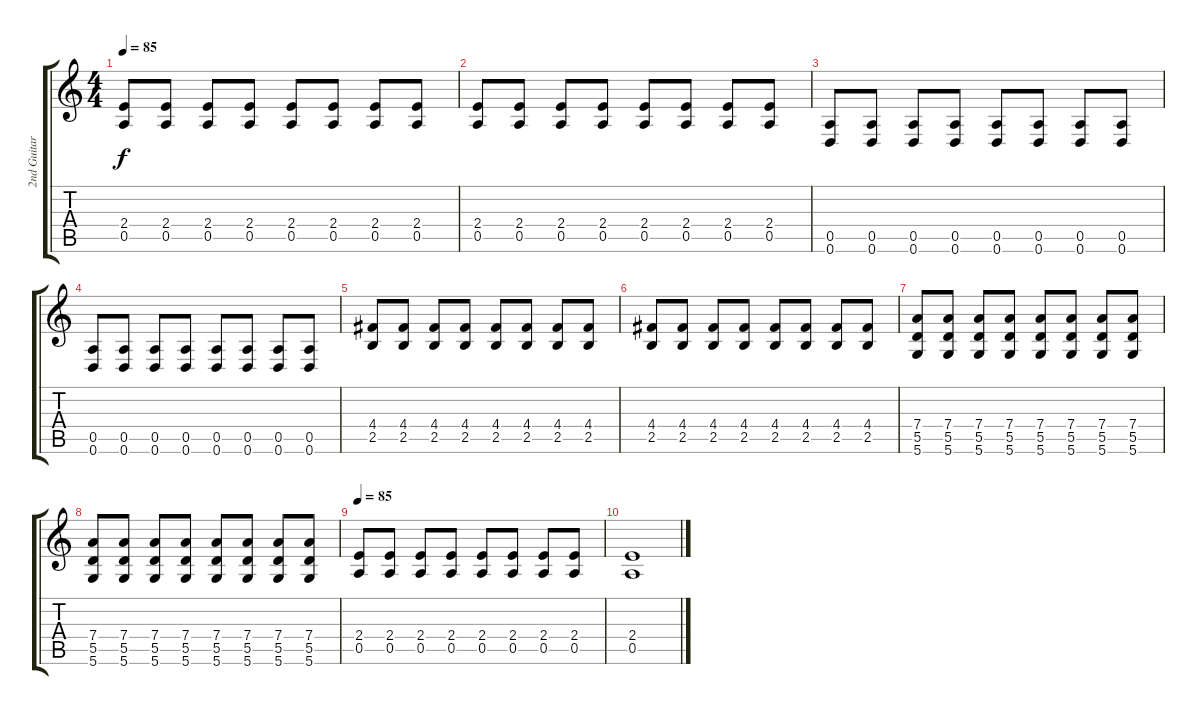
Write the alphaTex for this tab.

\track ("2nd Guitar" "2nd Guitar") {instrument acousticguitarnylon}
\staff {score tabs}
\tuning (E4 B3 G3 D3 A2 D2) {hide}
\ts (4 4)
\tempo 85
\clef g2
\ks c
(2.4 0.5).8{dy f} (2.4 0.5).8 (2.4 0.5).8 (2.4 0.5).8 (2.4 0.5).8 (2.4 0.5).8 (2.4 0.5).8 (2.4 0.5).8 |
(2.4 0.5).8 (2.4 0.5).8 (2.4 0.5).8 (2.4 0.5).8 (2.4 0.5).8 (2.4 0.5).8 (2.4 0.5).8 (2.4 0.5).8 |
(0.5 0.6).8 (0.5 0.6).8 (0.5 0.6).8 (0.5 0.6).8 (0.5 0.6).8 (0.5 0.6).8 (0.5 0.6).8 (0.5 0.6).8 |
(0.5 0.6).8 (0.5 0.6).8 (0.5 0.6).8 (0.5 0.6).8 (0.5 0.6).8 (0.5 0.6).8 (0.5 0.6).8 (0.5 0.6).8 |
(4.4 2.5).8 (4.4 2.5).8 (4.4 2.5).8 (4.4 2.5).8 (4.4 2.5).8 (4.4 2.5).8 (4.4 2.5).8 (4.4 2.5).8 |
(4.4 2.5).8 (4.4 2.5).8 (4.4 2.5).8 (4.4 2.5).8 (4.4 2.5).8 (4.4 2.5).8 (4.4 2.5).8 (4.4 2.5).8 |
(7.4 5.5 5.6).8 (7.4 5.5 5.6).8 (7.4 5.5 5.6).8 (7.4 5.5 5.6).8 (7.4 5.5 5.6).8 (7.4 5.5 5.6).8 (7.4 5.5 5.6).8 (7.4 5.5 5.6).8 |
(7.4 5.5 5.6).8 (7.4 5.5 5.6).8 (7.4 5.5 5.6).8 (7.4 5.5 5.6).8 (7.4 5.5 5.6).8 (7.4 5.5 5.6).8 (7.4 5.5 5.6).8 (7.4 5.5 5.6).8 |
\tempo 85
(2.4 0.5).8 (2.4 0.5).8 (2.4 0.5).8 (2.4 0.5).8 (2.4 0.5).8 (2.4 0.5).8 (2.4 0.5).8 (2.4 0.5).8 |
(2.4 0.5).1
